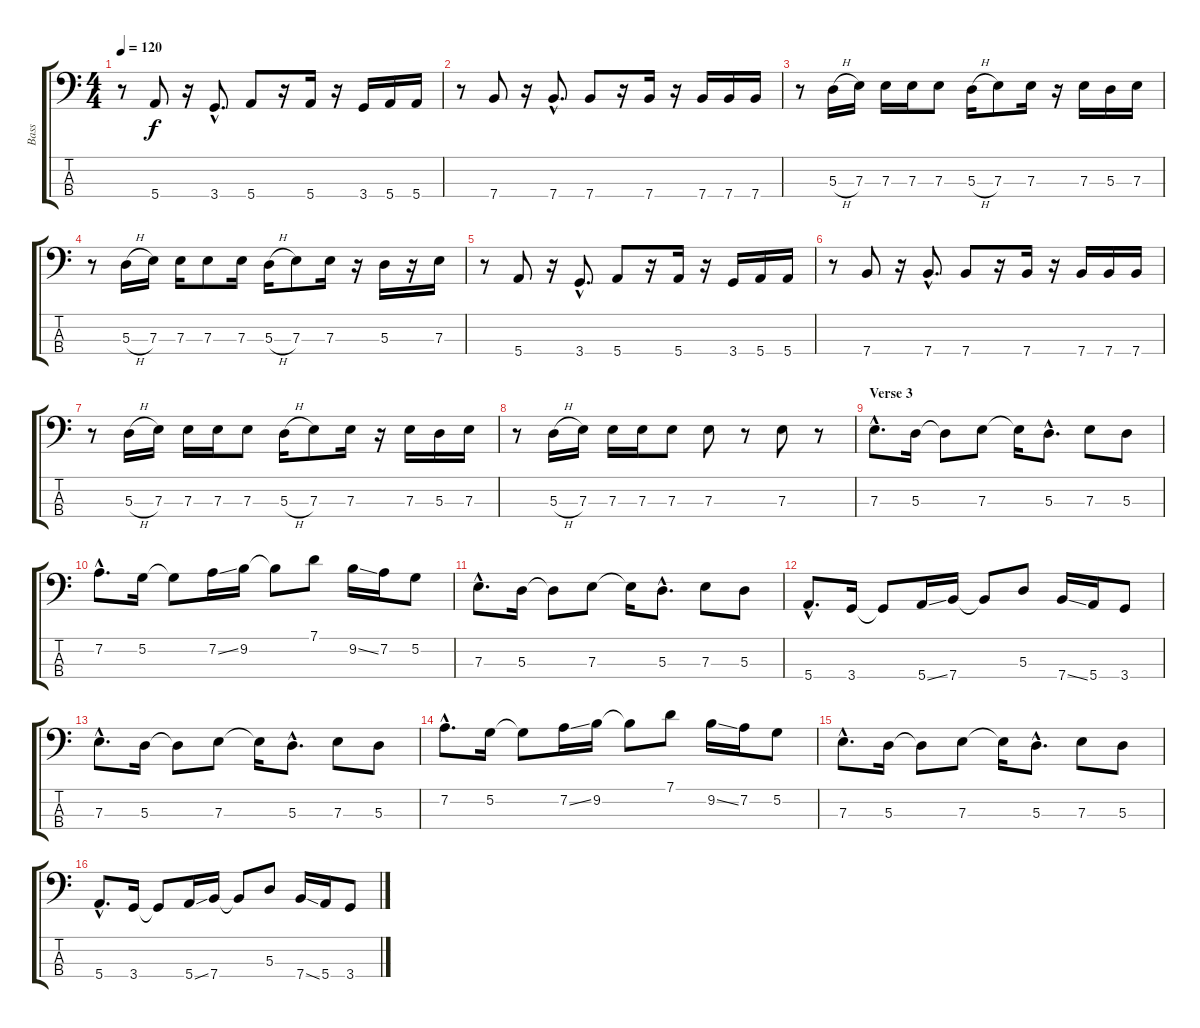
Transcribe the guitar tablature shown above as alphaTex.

\track ("Bass" "Bass") {instrument electricbassfinger}
\staff {score tabs}
\tuning (G2 D2 A1 E1) {hide}
\ts (4 4)
\tempo 120
\clef f4
\ks c
r.8{dy f} 5.4.8 r.16 3.4{hac}.8{d} 5.4.8 r.16 5.4.16 r.16 3.4.16 5.4.16 5.4.16 |
r.8 7.4.8 r.16 7.4{hac}.8{d} 7.4.8 r.16 7.4.16 r.16 7.4.16 7.4.16 7.4.16 |
r.8 5.3{h}.16 7.3.16 7.3.16 7.3.16 7.3.8 5.3{h}.16 7.3.8 7.3.16 r.16 7.3.16 5.3.16 7.3.16 |
r.8 5.3{h}.16 7.3.16 7.3.16 7.3.8 7.3.16 5.3{h}.16 7.3.8 7.3.16 r.16 5.3.16 r.16 7.3.16 |
r.8 5.4.8 r.16 3.4{hac}.8{d} 5.4.8 r.16 5.4.16 r.16 3.4.16 5.4.16 5.4.16 |
r.8 7.4.8 r.16 7.4{hac}.8{d} 7.4.8 r.16 7.4.16 r.16 7.4.16 7.4.16 7.4.16 |
r.8 5.3{h}.16 7.3.16 7.3.16 7.3.16 7.3.8 5.3{h}.16 7.3.8 7.3.16 r.16 7.3.16 5.3.16 7.3.16 |
r.8 5.3{h}.16 7.3.16 7.3.16 7.3.16 7.3.8 7.3.8 r.8 7.3.8 r.8 |
\section ("" "Verse 3")
7.3{hac}.8{d} 5.3.16 5.3{t}.8 7.3.8 7.3{t}.16 5.3{hac}.8{d} 7.3.8 5.3.8 |
7.2{hac}.8{d} 5.2.16 5.2{t}.8 7.2{ss}.16 9.2.16 9.2{t}.8 7.1.8 9.2{ss}.16 7.2.16 5.2.8 |
7.3{hac}.8{d} 5.3.16 5.3{t}.8 7.3.8 7.3{t}.16 5.3{hac}.8{d} 7.3.8 5.3.8 |
5.4{hac}.8{d} 3.4.16 3.4{t}.8 5.4{ss}.16 7.4.16 7.4{t}.8 5.3.8 7.4{ss}.16 5.4.16 3.4.8 |
7.3{hac}.8{d} 5.3.16 5.3{t}.8 7.3.8 7.3{t}.16 5.3{hac}.8{d} 7.3.8 5.3.8 |
7.2{hac}.8{d} 5.2.16 5.2{t}.8 7.2{ss}.16 9.2.16 9.2{t}.8 7.1.8 9.2{ss}.16 7.2.16 5.2.8 |
7.3{hac}.8{d} 5.3.16 5.3{t}.8 7.3.8 7.3{t}.16 5.3{hac}.8{d} 7.3.8 5.3.8 |
5.4{hac}.8{d} 3.4.16 3.4{t}.8 5.4{ss}.16 7.4.16 7.4{t}.8 5.3.8 7.4{ss}.16 5.4.16 3.4.8
